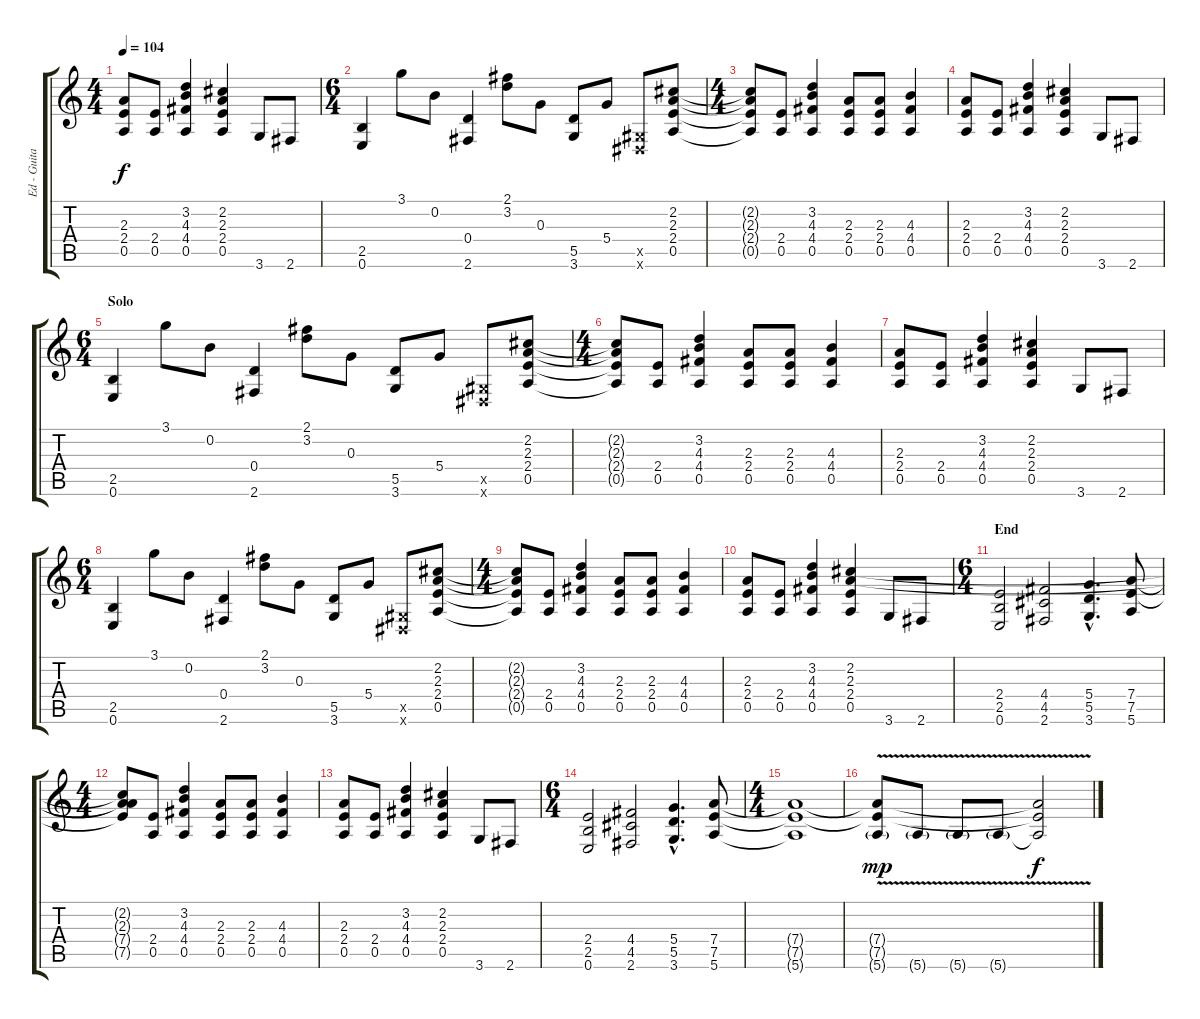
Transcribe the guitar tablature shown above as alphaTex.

\track ("Ed - Guitar" "Ed - Guita") {instrument electricguitarjazz}
\staff {score tabs}
\tuning (E4 B3 G3 D3 A2 E2) {hide}
\ts (4 4)
\tempo 104
\clef g2
\ks c
(2.3 2.4 0.5).8{dy f} (2.4 0.5).8 (3.2 4.3 4.4 0.5).4 (2.2 2.3 2.4 0.5).4 3.6.8 2.6.8 |
\ts (6 4)
(2.5 0.6).4 3.1.8 0.2.8 (0.4 2.6).4 (2.1 3.2).8 0.3.8 (5.5 3.6).8 5.4.8 (-1.5{x} -1.6{x}).8 (2.2 2.3 2.4 0.5).8 |
\ts (4 4)
(2.2{t} 2.3{t} 2.4{t} 0.5{t}).8 (2.4 0.5).8 (3.2 4.3 4.4 0.5).4 (2.3 2.4 0.5).8 (2.3 2.4 0.5).8 (4.3 4.4 0.5).4 |
(2.3 2.4 0.5).8 (2.4 0.5).8 (3.2 4.3 4.4 0.5).4 (2.2 2.3 2.4 0.5).4 3.6.8 2.6.8 |
\ts (6 4)
\section ("" "Solo")
(2.5 0.6).4 3.1.8 0.2.8 (0.4 2.6).4 (2.1 3.2).8 0.3.8 (5.5 3.6).8 5.4.8 (-1.5{x} -1.6{x}).8 (2.2 2.3 2.4 0.5).8 |
\ts (4 4)
(2.2{t} 2.3{t} 2.4{t} 0.5{t}).8 (2.4 0.5).8 (3.2 4.3 4.4 0.5).4 (2.3 2.4 0.5).8 (2.3 2.4 0.5).8 (4.3 4.4 0.5).4 |
(2.3 2.4 0.5).8 (2.4 0.5).8 (3.2 4.3 4.4 0.5).4 (2.2 2.3 2.4 0.5).4 3.6.8 2.6.8 |
\ts (6 4)
(2.5 0.6).4 3.1.8 0.2.8 (0.4 2.6).4 (2.1 3.2).8 0.3.8 (5.5 3.6).8 5.4.8 (-1.5{x} -1.6{x}).8 (2.2 2.3 2.4 0.5).8 |
\ts (4 4)
(2.2{t} 2.3{t} 2.4{t} 0.5{t}).8 (2.4 0.5).8 (3.2 4.3 4.4 0.5).4 (2.3 2.4 0.5).8 (2.3 2.4 0.5).8 (4.3 4.4 0.5).4 |
(2.3 2.4 0.5).8 (2.4 0.5).8 (3.2 4.3 4.4 0.5).4 (2.2 2.3 2.4 0.5).4 3.6.8 2.6.8 |
\ts (6 4)
\section ("" "End")
(2.4 2.5 0.6).2{instrument overdrivenguitar} (4.4 4.5 2.6).2 (5.4{hac} 5.5{hac} 3.6{hac}).4{d} (7.4 7.5 5.6).8 |
\ts (4 4)
(2.2{t} 2.3{t} 7.4{t} 7.5{t}).8 (2.4 0.5).8 (3.2 4.3 4.4 0.5).4 (2.3 2.4 0.5).8 (2.3 2.4 0.5).8 (4.3 4.4 0.5).4 |
(2.3 2.4 0.5).8 (2.4 0.5).8 (3.2 4.3 4.4 0.5).4 (2.2 2.3 2.4 0.5).4 3.6.8 2.6.8 |
\ts (6 4)
(2.4 2.5 0.6).2 (4.4 4.5 2.6).2 (5.4{hac} 5.5{hac} 3.6{hac}).4{d} (7.4 7.5 5.6).8 |
\ts (4 4)
(7.4{t} 7.5{t} 5.6{t}).1 |
(7.4{t} 7.5{t} 5.6{v g}).8{dy mp} 5.6{v g}.8 5.6{v g}.8 5.6{v g}.8 (7.4{t} 7.5{t} 5.6{t}).2{dy f}
